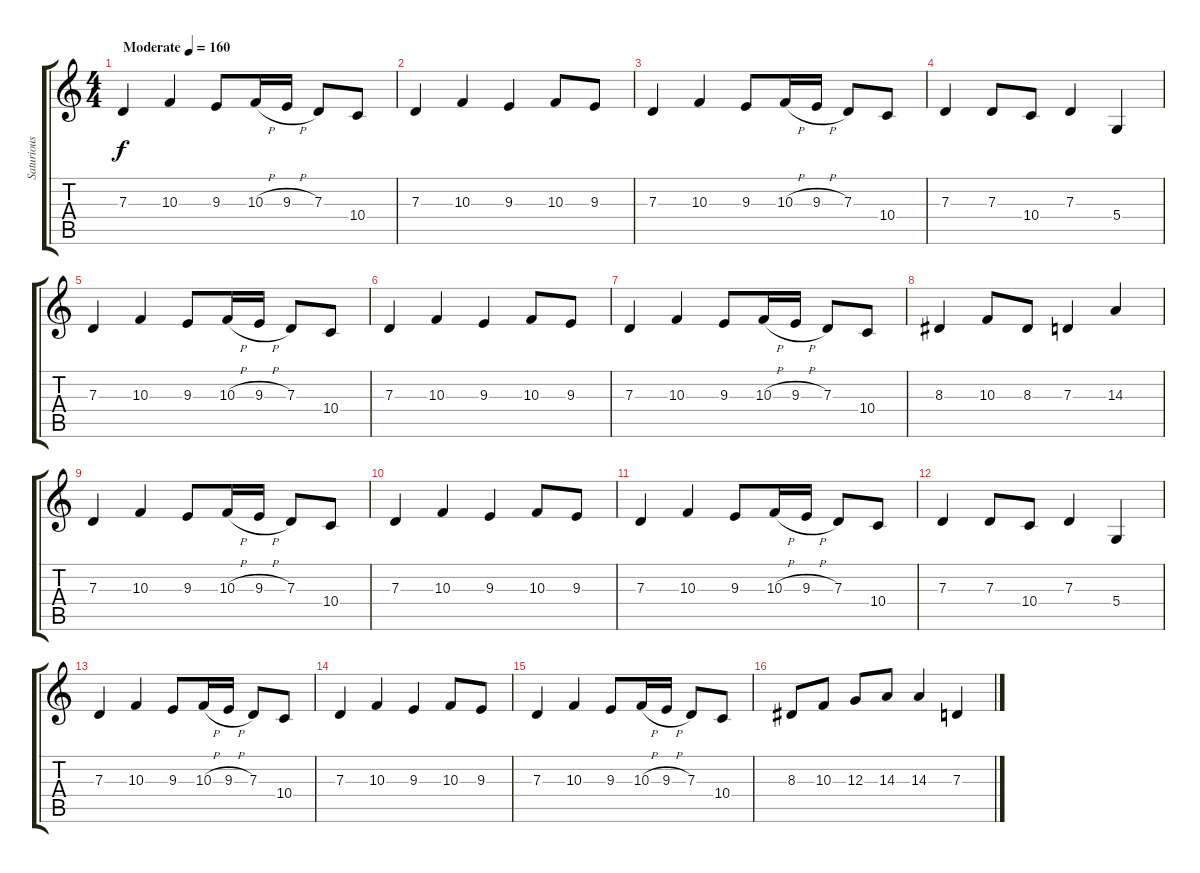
\track ("Saturious" "Saturious") {instrument oboe}
\staff {score tabs}
\tuning (E4 B3 G3 D3 A2 E2) {hide}
\ts (4 4)
\tempo (160 "Moderate")
\clef g2
\ks c
7.3.4{dy f instrument oboe} 10.3.4 9.3.8 10.3{h}.16 9.3{h}.16 7.3.8 10.4.8 |
7.3.4 10.3.4 9.3.4 10.3.8 9.3.8 |
7.3.4 10.3.4 9.3.8 10.3{h}.16 9.3{h}.16 7.3.8 10.4.8 |
7.3.4 7.3.8 10.4.8 7.3.4 5.4.4 |
7.3.4 10.3.4 9.3.8 10.3{h}.16 9.3{h}.16 7.3.8 10.4.8 |
7.3.4 10.3.4 9.3.4 10.3.8 9.3.8 |
7.3.4 10.3.4 9.3.8 10.3{h}.16 9.3{h}.16 7.3.8 10.4.8 |
8.3.4 10.3.8 8.3.8 7.3.4 14.3.4 |
7.3.4 10.3.4 9.3.8 10.3{h}.16 9.3{h}.16 7.3.8 10.4.8 |
7.3.4 10.3.4 9.3.4 10.3.8 9.3.8 |
7.3.4 10.3.4 9.3.8 10.3{h}.16 9.3{h}.16 7.3.8 10.4.8 |
7.3.4 7.3.8 10.4.8 7.3.4 5.4.4 |
7.3.4 10.3.4 9.3.8 10.3{h}.16 9.3{h}.16 7.3.8 10.4.8 |
7.3.4 10.3.4 9.3.4 10.3.8 9.3.8 |
7.3.4 10.3.4 9.3.8 10.3{h}.16 9.3{h}.16 7.3.8 10.4.8 |
8.3.8 10.3.8 12.3.8 14.3.8 14.3.4 7.3.4
